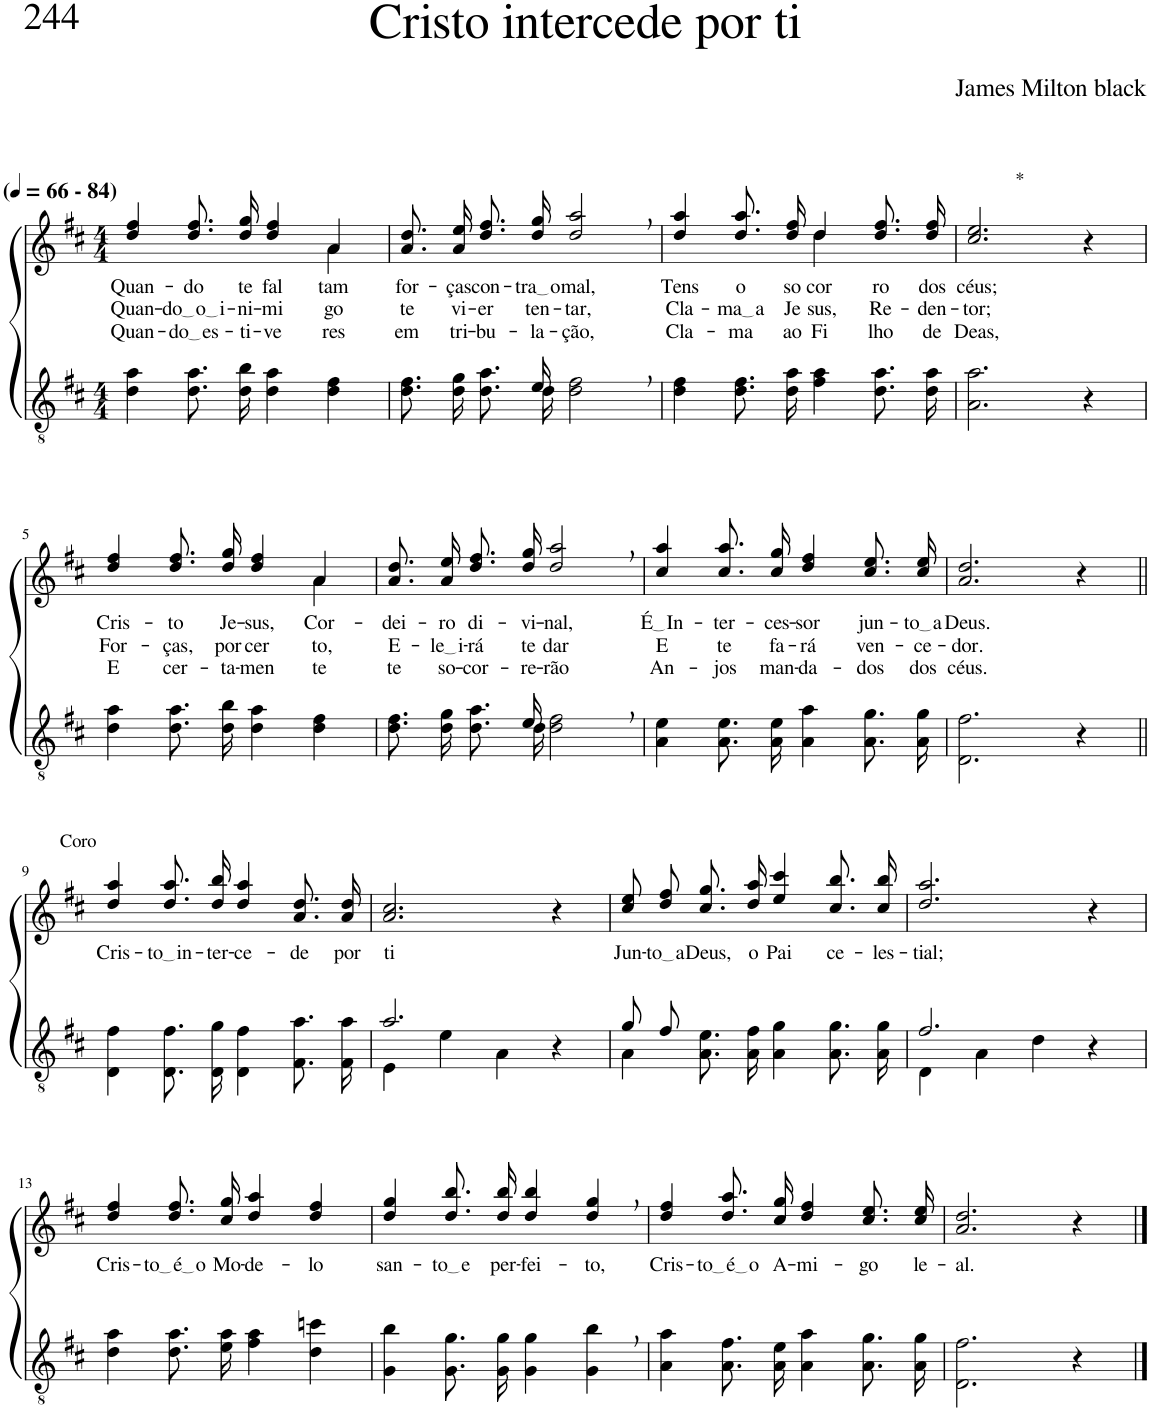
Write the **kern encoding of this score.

**kern	**kern	**text	**text	**text
*part2	*part1	*part1	*part1	*part1
*staff2	*staff1	*staff1	*staff1	*staff1
*I"Parte III e IV	*I"Parte I e II	*	*	*
*clefGv2	*clefG2	*	*	*
*Trd5c9	*Trd5c9	*	*	*
*k[f#c#]	*k[f#c#]	*	*	*
*M4/4	*M4/4	*	*	*
*MM66	*MM66	*	*	*
=1	=1	=1	=1	=1
!	!LO:TX:a:B:t=(	!	!	!
!	!LO:TX:a:B:t=- 84)	!	!	!
!	!	!LO:LY:b	!LO:LY:b	!LO:LY:b
*	*^	*	*	*
4d\ 4a\	4dd/ 4ff#/	2.ryy	Quan-	Quan-	Quan-
!	!	!	!LO:LY:b	!LO:LY:b	!LO:LY:b
8.d\ 8.a\L	8.dd\ 8.ff#\L	.	-do	do o i	do es
!	!	!	!LO:LY:b	!LO:LY:b	!LO:LY:b
16d\ 16b\Jk	16dd\ 16gg\Jk	.	te	-ni-	-ti-
!	!	!	!LO:LY:b	!LO:LY:b	!LO:LY:b
4d\ 4a\	4dd/ 4ff#/	.	fal-	-mi-	-ve-
!	!	!	!LO:LY:b	!LO:LY:b	!LO:LY:b
4d\ 4f#\	4a/	4a\	-tam	-go	-res
=2	=2	=2	=2	=2	=2
*^	*	*	*	*	*
!	!	!	!	!LO:LY:b	!LO:LY:b	!LO:LY:b
*	*	*v	*v	*	*	*
8.d\ 8.f#\L	4..ryy	8.a\ 8.dd\L	for-	te	em
!	!	!	!LO:LY:b	!LO:LY:b	!LO:LY:b
16d\ 16g\Jk	.	16a\ 16ee\Jk	-ças	vi-	tri-
!	!	!	!LO:LY:b	!LO:LY:b	!LO:LY:b
8.d\ 8.a\L	.	8.dd\ 8.ff#\L	con-	-er	-bu-
!	!	!	!LO:LY:b	!LO:LY:b	!LO:LY:b
16d\Jk	16e/	16dd\ 16gg\Jk	tra o	ten-	-la-
!	!	!	!LO:LY:b	!LO:LY:b	!LO:LY:b
2d\, 2f#\,	2ryy	2dd/, 2aa/,	mal,	-tar,	-ção,
=3	=3	=3	=3	=3	=3
!	!	!	!LO:LY:b	!LO:LY:b	!LO:LY:b
*v	*v	*^	*	*	*
4d\ 4f#\	4dd/ 4aa/	2ryy	Tens	Cla-	Cla-
!	!	!	!LO:LY:b	!LO:LY:b	!LO:LY:b
8.d\ 8.f#\L	8.dd\ 8.aa\L	.	o	ma a	-ma
!	!	!	!LO:LY:b	!LO:LY:b	!LO:LY:b
16d\ 16a\Jk	16dd\ 16ff#\Jk	.	so-	Je-	ao
!	!	!	!LO:LY:b	!LO:LY:b	!LO:LY:b
4f#\ 4a\	4dd/	4dd\	-cor-	-sus,	Fi-
!	!	!	!LO:LY:b	!LO:LY:b	!LO:LY:b
8.d\ 8.a\L	8.dd\ 8.ff#\L	4ryy	-ro	Re-	-lho
!	!	!	!LO:LY:b	!LO:LY:b	!LO:LY:b
16d\ 16a\Jk	16dd\ 16ff#\Jk	.	dos	-den-	de
*	*v	*v	*	*	*
=4	=4	=4	=4	=4
!	!LO:TX:a:t=*	!	!	!
!	!	!LO:LY:b	!LO:LY:b	!LO:LY:b
2.A\ 2.a\	2.cc#/ 2.ee/	céus;	-tor;	Deas,
4r	4r	.	.	.
!!LO:LB:g=z
=5	=5	=5	=5	=5
!	!	!LO:LY:b	!LO:LY:b	!LO:LY:b
*	*^	*	*	*
4d\ 4a\	4dd/ 4ff#/	2.ryy	Cris-	For-	E
!	!	!	!LO:LY:b	!LO:LY:b	!LO:LY:b
8.d\ 8.a\L	8.dd\ 8.ff#\L	.	-to	-ças,	cer-
!	!	!	!LO:LY:b	!LO:LY:b	!LO:LY:b
16d\ 16b\Jk	16dd\ 16gg\Jk	.	Je-	por	-ta-
!	!	!	!LO:LY:b	!LO:LY:b	!LO:LY:b
4d\ 4a\	4dd/ 4ff#/	.	-sus,	cer-	-men-
!	!	!	!LO:LY:b	!LO:LY:b	!LO:LY:b
4d\ 4f#\	4a/	4a\	Cor-	to,	-te
=6	=6	=6	=6	=6	=6
*^	*	*	*	*	*
!	!	!	!	!LO:LY:b	!LO:LY:b	!LO:LY:b
*	*	*v	*v	*	*	*
8.d\ 8.f#\L	4..ryy	8.a\ 8.dd\L	-dei-	E-	te
!	!	!	!LO:LY:b	!LO:LY:b	!LO:LY:b
16d\ 16g\Jk	.	16a\ 16ee\Jk	-ro	le i	so-
!	!	!	!LO:LY:b	!LO:LY:b	!LO:LY:b
8.d\ 8.a\L	.	8.dd\ 8.ff#\L	di-	-rá	-cor-
!	!	!	!LO:LY:b	!LO:LY:b	!LO:LY:b
16d\Jk	16e/	16dd\ 16gg\Jk	-vi-	te	-re-
!	!	!	!LO:LY:b	!LO:LY:b	!LO:LY:b
2d\, 2f#\,	2ryy	2dd/, 2aa/,	-nal,	dar	-rão
=7	=7	=7	=7	=7	=7
!	!	!	!LO:LY:b	!LO:LY:b	!LO:LY:b
*v	*v	*	*	*	*
4A\ 4e\	4cc#/ 4aa/	É In	E	An-
!	!	!LO:LY:b	!LO:LY:b	!LO:LY:b
8.A\ 8.e\L	8.cc#\ 8.aa\L	-ter-	te	-jos
!	!	!LO:LY:b	!LO:LY:b	!LO:LY:b
16A\ 16e\Jk	16cc#\ 16gg\Jk	-ces-	fa-	man-
!	!	!LO:LY:b	!LO:LY:b	!LO:LY:b
4A\ 4a\	4dd/ 4ff#/	-sor	-rá	-da-
!	!	!LO:LY:b	!LO:LY:b	!LO:LY:b
8.A\ 8.g\L	8.cc#\ 8.ee\L	jun-	ven-	-dos
!	!	!LO:LY:b	!LO:LY:b	!LO:LY:b
16A\ 16g\Jk	16cc#\ 16ee\Jk	to a	-ce-	dos
=8	=8	=8	=8	=8
!	!	!LO:LY:b	!LO:LY:b	!LO:LY:b
2.D\ 2.f#\	2.a/ 2.dd/	Deus.	-dor.	céus.
4r	4r	.	.	.
!!LO:LB:g=z
=9||	=9||	=9||	=9||	=9||
!	!LO:TX:a:t=Coro	!	!	!
!	!	!LO:LY:b	!	!
4D\ 4f#\	4dd/ 4aa/	Cris-	.	.
!	!	!LO:LY:b	!	!
8.D\ 8.f#\L	8.dd\ 8.aa\L	to in	.	.
!	!	!LO:LY:b	!	!
16D\ 16g\Jk	16dd\ 16bb\Jk	-ter-	.	.
!	!	!LO:LY:b	!	!
4D\ 4f#\	4dd/ 4aa/	-ce-	.	.
!	!	!LO:LY:b	!	!
8.F#\ 8.a\L	8.a\ 8.dd\L	-de	.	.
!	!	!LO:LY:b	!	!
16F#\ 16a\Jk	16a\ 16dd\Jk	por	.	.
=10	=10	=10	=10	=10
*^	*	*	*	*
!	!	!	!LO:LY:b	!	!
2.a/	4E\	2.a/ 2.cc#/	ti	.	.
.	4e\	.	.	.	.
.	4A\	.	.	.	.
4r	4ryy	4r	.	.	.
=11	=11	=11	=11	=11	=11
!	!	!	!LO:LY:b	!	!
8g/L	4A\	8cc#\ 8ee\L	Jun-	.	.
!	!	!	!LO:LY:b	!	!
8f#/J	.	8dd\ 8ff#\J	to a	.	.
!	!	!	!LO:LY:b	!	!
4ryy	8.A\ 8.e\L	8.cc#\ 8.gg\L	Deus,	.	.
!	!	!	!LO:LY:b	!	!
.	16A\ 16f#\Jk	16dd\ 16aa\Jk	o	.	.
!	!	!	!LO:LY:b	!	!
2ryy	4A\ 4g\	4ee/ 4ccc#/	Pai	.	.
!	!	!	!LO:LY:b	!	!
.	8.A\ 8.g\L	8.cc#\ 8.bb\L	ce-	.	.
!	!	!	!LO:LY:b	!	!
.	16A\ 16g\Jk	16cc#\ 16bb\Jk	-les-	.	.
=12	=12	=12	=12	=12	=12
!	!	!	!LO:LY:b	!	!
2.f#/	4D\	2.dd/ 2.aa/	-tial;	.	.
.	4A\	.	.	.	.
.	4d\	.	.	.	.
4r	4ryy	4r	.	.	.
!!LO:LB:g=z
=13	=13	=13	=13	=13	=13
!	!	!	!LO:LY:b	!	!
*v	*v	*	*	*	*
4d\ 4a\	4dd/ 4ff#/	Cris-	.	.
!	!	!LO:LY:b	!	!
8.d\ 8.a\L	8.dd\ 8.ff#\L	to é o	.	.
!	!	!LO:LY:b	!	!
16e\ 16a\Jk	16cc#\ 16gg\Jk	Mo-	.	.
!	!	!LO:LY:b	!	!
4f#\ 4a\	4dd/ 4aa/	-de-	.	.
!	!	!LO:LY:b	!	!
4d\ 4ccn\	4dd/ 4ff#/	-lo	.	.
=14	=14	=14	=14	=14
!	!	!LO:LY:b	!	!
4G\ 4b\	4dd/ 4gg/	san-	.	.
!	!	!LO:LY:b	!	!
8.G\ 8.g\L	8.dd\ 8.bb\L	to e	.	.
!	!	!LO:LY:b	!	!
16G\ 16g\Jk	16dd\ 16bb\Jk	per-	.	.
!	!	!LO:LY:b	!	!
4G\ 4g\	4dd/ 4bb/	-fei-	.	.
!	!	!LO:LY:b	!	!
4G\, 4b\,	4dd/, 4gg/,	-to,	.	.
=15	=15	=15	=15	=15
!	!	!LO:LY:b	!	!
4A\ 4a\	4dd/ 4ff#/	Cris-	.	.
!	!	!LO:LY:b	!	!
8.A\ 8.f#\L	8.dd\ 8.aa\L	to é o	.	.
!	!	!LO:LY:b	!	!
16A\ 16e\Jk	16cc#\ 16gg\Jk	A-	.	.
!	!	!LO:LY:b	!	!
4A\ 4a\	4dd/ 4ff#/	-mi-	.	.
!	!	!LO:LY:b	!	!
8.A\ 8.g\L	8.cc#\ 8.ee\L	-go	.	.
!	!	!LO:LY:b	!	!
16A\ 16g\Jk	16cc#\ 16ee\Jk	le-	.	.
=16	=16	=16	=16	=16
!	!	!LO:LY:b	!	!
2.D\ 2.f#\	2.a/ 2.dd/	-al.	.	.
4r	4r	.	.	.
==	==	==	==	==
*-	*-	*-	*-	*-
